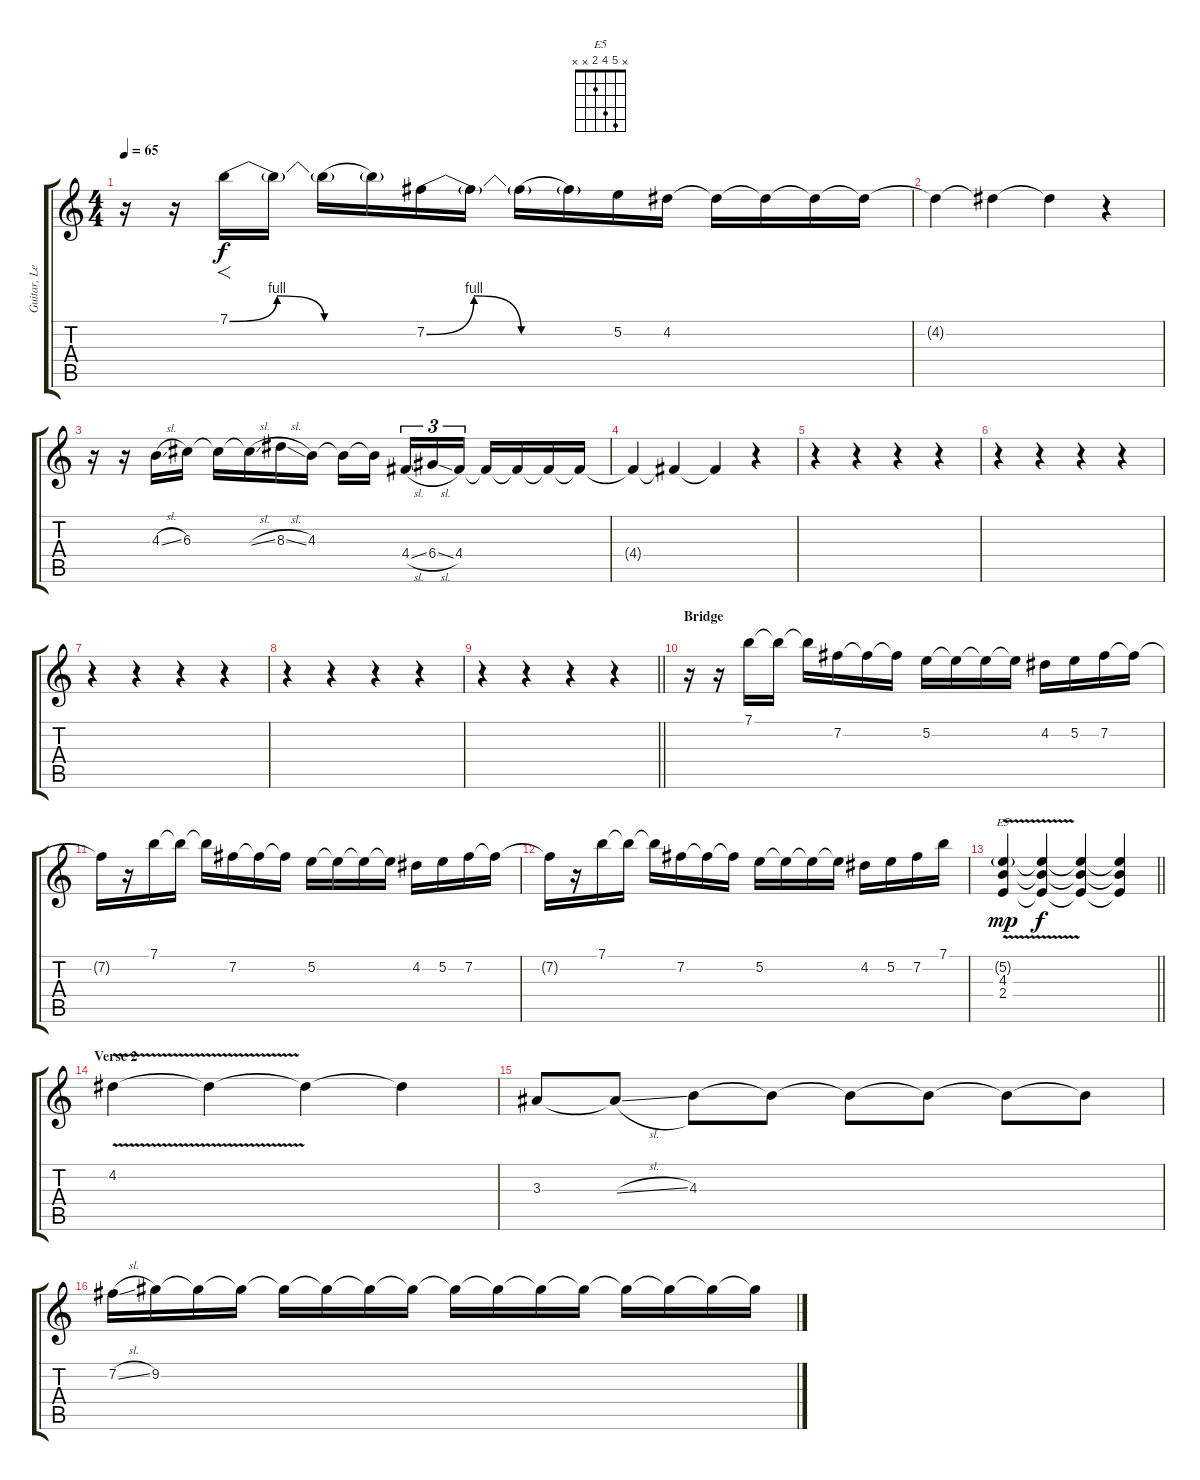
\track ("Guitar, Lead" "Guitar, Le") {instrument overdrivenguitar}
\staff {score tabs}
\tuning (E4 B3 G3 D3 A2 E2) {hide}
\chord ("E5" x 5 4 2 x x)
\ts (4 4)
\tempo 65
\clef g2
\ks c
r.16{dy f} r.16 7.1{be (bendrelease 0 0 30 4 30 4 60 0)}.16{f} 7.1{t}.16 7.1{be (hold 0 0 60 0) t}.16 7.1{t}.16 7.2{be (bendrelease 0 0 30 4 30 4 60 0)}.16 7.2{t}.16 7.2{be (hold 0 0 60 0) t}.16 7.2{t}.16 5.2.16 4.2.16 4.2{t}.16 4.2{t}.16 4.2{t}.16 4.2{t}.16 |
4.2{t}.4 4.2{t}.4 4.2{t}.4 r.4 |
r.16 r.16 4.3{sl}.16 6.3.16 6.3{t}.16 6.3{sl t}.16 8.3{sl}.16 4.3.16 4.3{t}.16 4.3{t}.16{beam splitsecondary} 4.4{sl}.16{tu (3 2)} 6.4{sl}.16{tu (3 2)} 4.4.16{tu (3 2)} 4.4{t}.16 4.4{t}.16 4.4{t}.16 4.4{t}.16 |
4.4{t}.4 4.4{t}.4 4.4{t}.4 r.4 |
r.4 r.4 r.4 r.4 |
r.4 r.4 r.4 r.4 |
r.4 r.4 r.4 r.4 |
r.4 r.4 r.4 r.4 |
\barLineRight lightlight
r.4 r.4 r.4 r.4 |
\section ("" "Bridge")
r.16 r.16 7.1.16 7.1{t}.16 7.1{t}.16 7.2.16 7.2{t}.16 7.2{t}.16 5.2.16 5.2{t}.16 5.2{t}.16 5.2{t}.16 4.2.16 5.2.16 7.2.16 7.2{t}.16 |
7.2{t}.16 r.16 7.1.16 7.1{t}.16 7.1{t}.16 7.2.16 7.2{t}.16 7.2{t}.16 5.2.16 5.2{t}.16 5.2{t}.16 5.2{t}.16 4.2.16 5.2.16 7.2.16 7.2{t}.16 |
7.2{t}.16 r.16 7.1.16 7.1{t}.16 7.1{t}.16 7.2.16 7.2{t}.16 7.2{t}.16 5.2.16 5.2{t}.16 5.2{t}.16 5.2{t}.16 4.2.16 5.2.16 7.2.16 7.1.16 |
\barLineRight lightlight
(5.2{g} 4.3{v} 2.4).4{ch "E5" dy mp} (5.2{t} 4.3{t} 2.4{t}).4{dy f} (5.2{t} 4.3{t} 2.4{t}).4 (5.2{t} 4.3{t} 2.4{t}).4 |
\section ("" "Verse 2")
4.2{v}.4 4.2{t}.4 4.2{t}.4 4.2{t}.4 |
3.3.8 3.3{sl t}.8 4.3.8 4.3{t}.8 4.3{t}.8 4.3{t}.8 4.3{t}.8 4.3{t}.8 |
7.2{sl}.16 9.2.16 9.2{t}.16 9.2{t}.16 9.2{t}.16 9.2{t}.16 9.2{t}.16 9.2{t}.16 9.2{t}.16 9.2{t}.16 9.2{t}.16 9.2{t}.16 9.2{t}.16 9.2{t}.16 9.2{t}.16 9.2{t}.16
